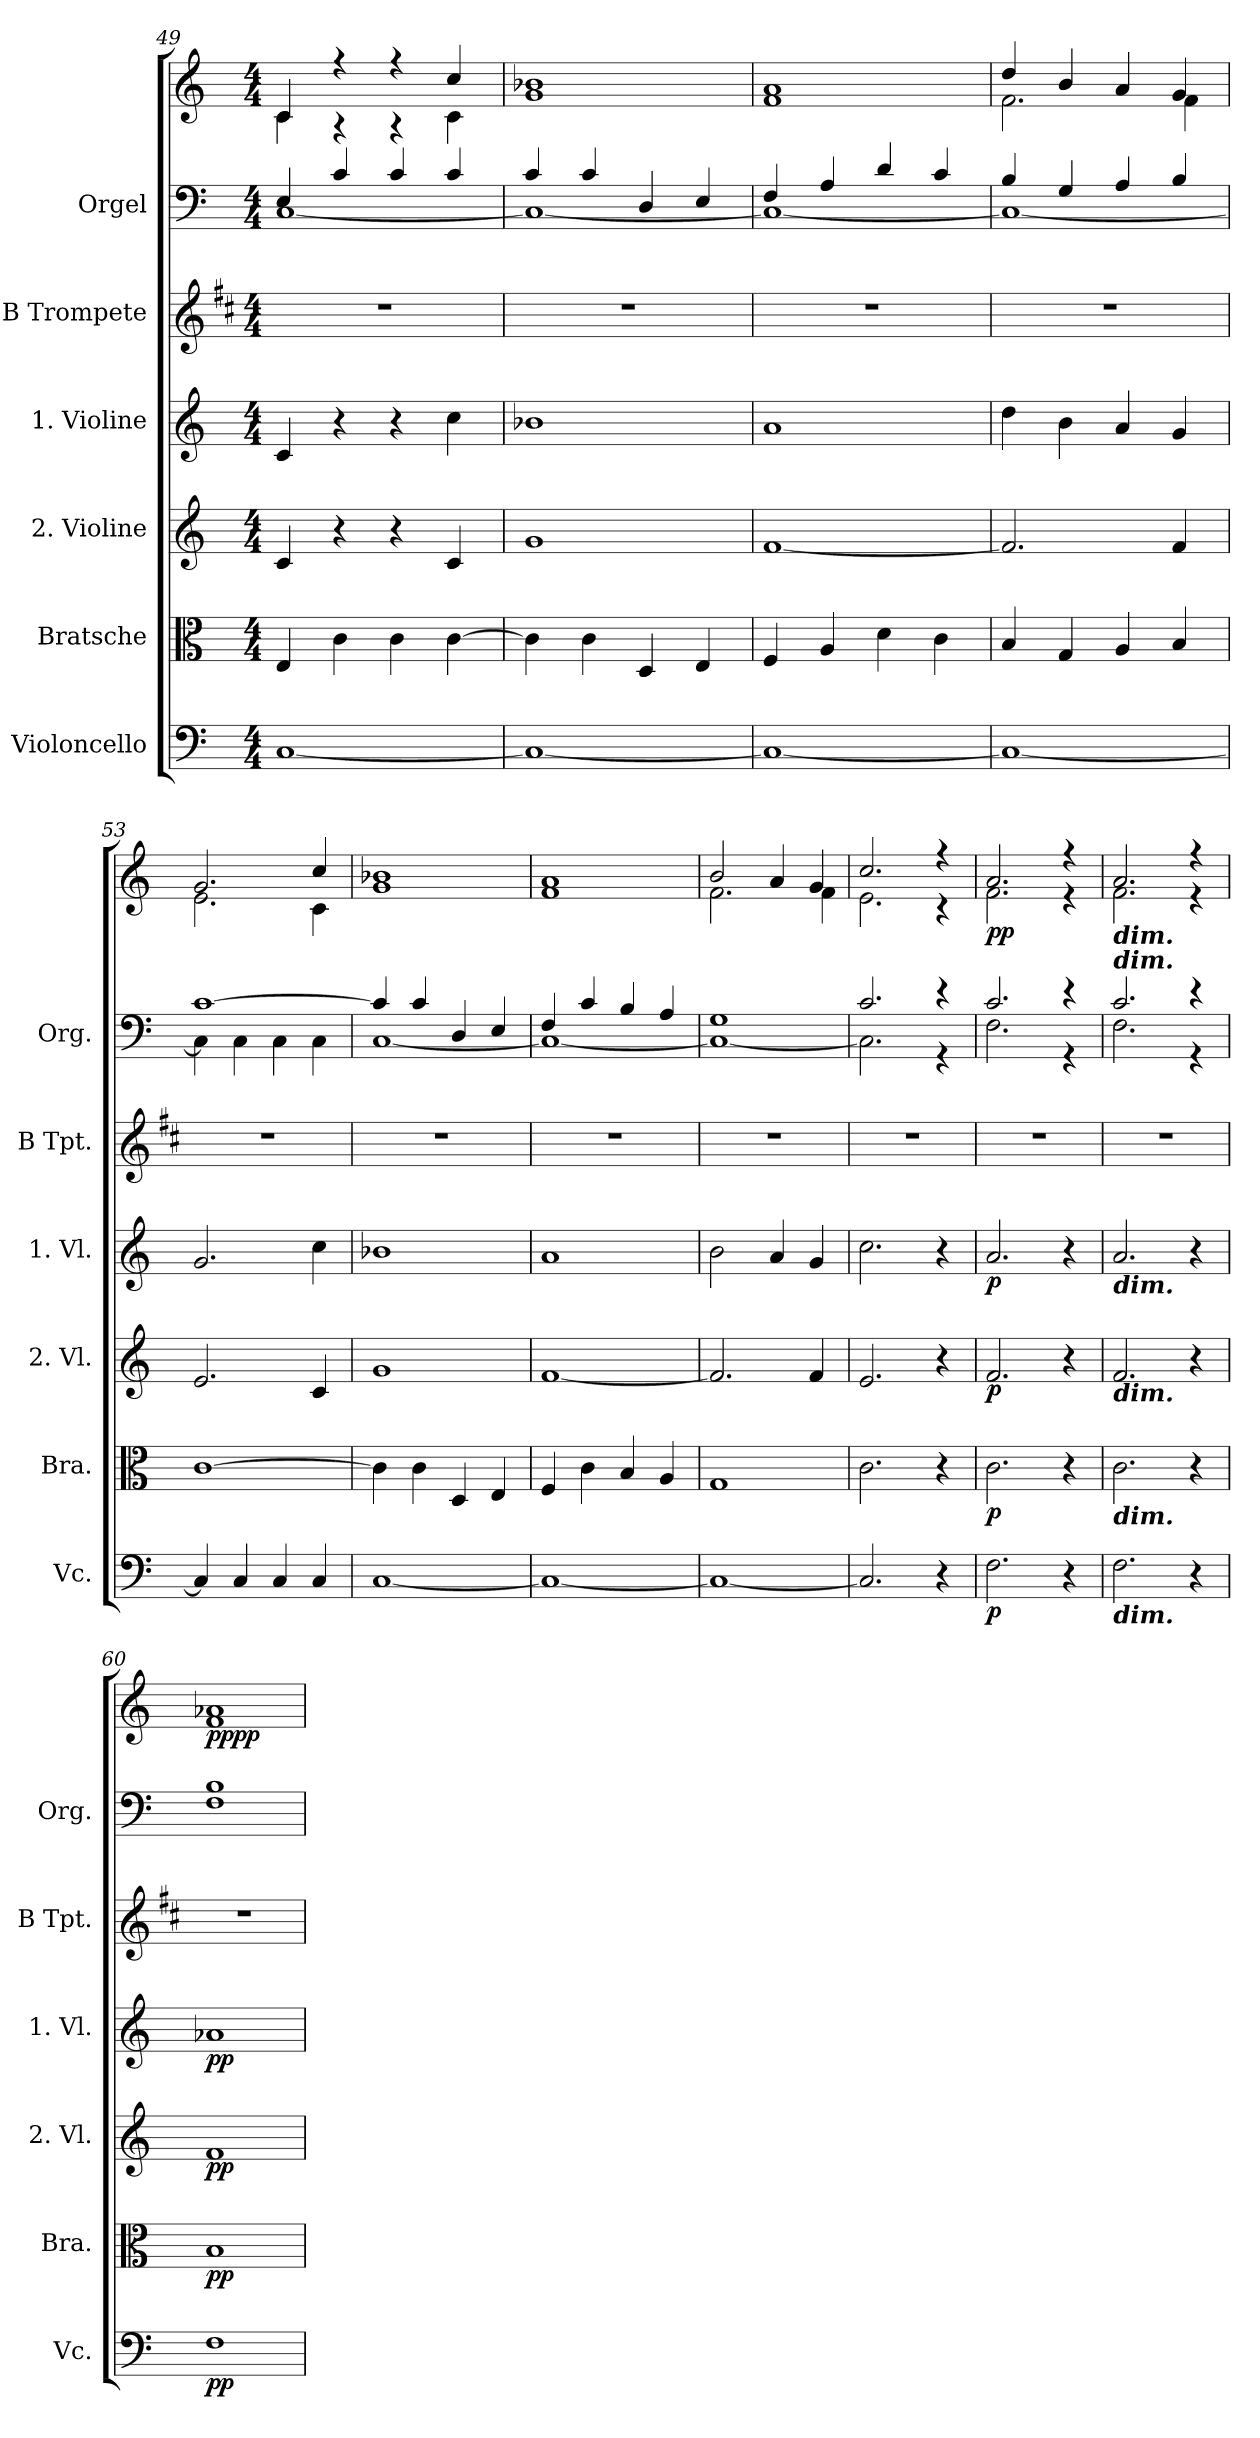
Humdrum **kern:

**kern	**dynam	**kern	**dynam	**kern	**dynam	**kern	**dynam	**kern	**kern	**kern	**dynam
*part6	*part6	*part5	*part5	*part4	*part4	*part3	*part3	*part2	*part1	*part1	*part1
*staff7	*staff7	*staff6	*staff6	*staff5	*staff5	*staff4	*staff4	*staff3	*staff2	*staff1	*staff1/2
*I"Violoncello	*	*I"Bratsche	*	*I"2. Violine	*	*I"1. Violine	*	*I"B Trompete	*I"Orgel	*	*
*I'Vc.	*	*I'Bra.	*	*I'2. Vl.	*	*I'1. Vl.	*	*I'B Tpt.	*I'Org.	*	*
*clefF4	*	*clefC3	*	*clefG2	*	*clefG2	*	*clefG2	*clefF4	*clefG2	*
*	*	*	*	*	*	*	*	*ITrd1c2	*	*	*
*k[]	*	*k[]	*	*k[]	*	*k[]	*	*k[]	*k[]	*k[]	*
*M4/4	*	*M4/4	*	*M4/4	*	*M4/4	*	*M4/4	*M4/4	*M4/4	*
=49	=49	=49	=49	=49	=49	=49	=49	=49	=49	=49	=49
*	*	*	*	*	*	*	*	*	*^	*^	*
[1C	.	4E/	.	4c/	.	4c/	.	1r	4E/	[1C	4c/	4c\	.
.	.	4c\	.	4r	.	4r	.	.	4c/	.	4r	4r	.
.	.	4c\	.	4r	.	4r	.	.	4c/	.	4r	4r	.
.	.	[4c\	.	4c/	.	4cc\	.	.	4c/	.	4cc/	4c\	.
=50	=50	=50	=50	=50	=50	=50	=50	=50	=50	=50	=50	=50	=50
1C_	.	4c\]	.	1g	.	1b-X	.	1r	4c/	1C_	1b-X	1g	.
.	.	4c\	.	.	.	.	.	.	4c/	.	.	.	.
.	.	4D/	.	.	.	.	.	.	4D/	.	.	.	.
.	.	4E/	.	.	.	.	.	.	4E/	.	.	.	.
=51	=51	=51	=51	=51	=51	=51	=51	=51	=51	=51	=51	=51	=51
1C_	.	4F/	.	[1f	.	1a	.	1r	4F/	1C_	1a	1f	.
.	.	4A/	.	.	.	.	.	.	4A/	.	.	.	.
.	.	4d\	.	.	.	.	.	.	4d/	.	.	.	.
.	.	4c\	.	.	.	.	.	.	4c/	.	.	.	.
=52	=52	=52	=52	=52	=52	=52	=52	=52	=52	=52	=52	=52	=52
1C_	.	4B/	.	2.f/]	.	4dd\	.	1r	4B/	1C_	4dd/	2.f\	.
.	.	4G/	.	.	.	4b\	.	.	4G/	.	4b/	.	.
.	.	4A/	.	.	.	4a/	.	.	4A/	.	4a/	.	.
.	.	4B/	.	4f/	.	4g/	.	.	4B/	.	4g/	4f\	.
=53	=53	=53	=53	=53	=53	=53	=53	=53	=53	=53	=53	=53	=53
4C/]	.	[1c	.	2.e/	.	2.g/	.	1r	[1c	4C\]	2.g/	2.e\	.
4C/	.	.	.	.	.	.	.	.	.	4C\	.	.	.
4C/	.	.	.	.	.	.	.	.	.	4C\	.	.	.
4C/	.	.	.	4c/	.	4cc\	.	.	.	4C\	4cc/	4c\	.
!!LO:LB:g=z	!!
=54	=54	=54	=54	=54	=54	=54	=54	=54	=54	=54	=54	=54	=54
[1C	.	4c\]	.	1g	.	1b-X	.	1r	4c/]	[1C	1b-X	1g	.
.	.	4c\	.	.	.	.	.	.	4c/	.	.	.	.
.	.	4D/	.	.	.	.	.	.	4D/	.	.	.	.
.	.	4E/	.	.	.	.	.	.	4E/	.	.	.	.
=55	=55	=55	=55	=55	=55	=55	=55	=55	=55	=55	=55	=55	=55
1C_	.	4F/	.	[1f	.	1a	.	1r	4F/	1C_	1a	1f	.
.	.	4c\	.	.	.	.	.	.	4c/	.	.	.	.
.	.	4B/	.	.	.	.	.	.	4B/	.	.	.	.
.	.	4A/	.	.	.	.	.	.	4A/	.	.	.	.
=56	=56	=56	=56	=56	=56	=56	=56	=56	=56	=56	=56	=56	=56
1C_	.	1G	.	2.f/]	.	2b\	.	1r	1G	1C_	2b/	2.f\	.
.	.	.	.	.	.	4a/	.	.	.	.	4a/	.	.
.	.	.	.	4f/	.	4g/	.	.	.	.	4g/	4f\	.
=57	=57	=57	=57	=57	=57	=57	=57	=57	=57	=57	=57	=57	=57
2.C/]	.	2.c\	.	2.e/	.	2.cc\	.	1r	2.c/	2.C\]	2.cc/	2.e\	.
4r	.	4r	.	4r	.	4r	.	.	4r	4r	4r	4r	.
=58	=58	=58	=58	=58	=58	=58	=58	=58	=58	=58	=58	=58	=58
!	!LO:DY:b	!	!LO:DY:b	!	!LO:DY:b	!	!LO:DY:b	!	!	!	!	!	!LO:DY:b
!	!	!	!	!	!	!	!	!	!	!	!	!	!LO:DY:n=1:b
2.F\	p	2.c\	p	2.f/	p	2.a/	p	1r	2.c/	2.F\	2.a/	2.f\	p p
4r	.	4r	.	4r	.	4r	.	.	4r	4r	4r	4r	.
=59	=59	=59	=59	=59	=59	=59	=59	=59	=59	=59	=59	=59	=59
!	!	!	!	!	!	!	!	!	!	!	!LO:TX:b:Bi:t=dim.	!	!
!	!	!	!	!	!	!	!	!	!	!	!LO:TX:b:Bi:t=dim.	!	!
!	!	!	!	!	!	!LO:TX:b:Bi:t=dim.	!	!	!	!	!	!	!
!	!	!	!	!LO:TX:b:Bi:t=dim.	!	!	!	!	!	!	!	!	!
!	!	!LO:TX:b:Bi:t=dim.	!	!	!	!	!	!	!	!	!	!	!
!LO:TX:b:Bi:t=dim.	!	!	!	!	!	!	!	!	!	!	!	!	!
2.F\	.	2.c\	.	2.f/	.	2.a/	.	1r	2.c/	2.F\	2.a/	2.f\	.
4r	.	4r	.	4r	.	4r	.	.	4r	4r	4r	4r	.
=60	=60	=60	=60	=60	=60	=60	=60	=60	=60	=60	=60	=60	=60
!	!LO:DY:b	!	!LO:DY:b	!	!LO:DY:b	!	!LO:DY:b	!	!	!	!	!	!LO:DY:b
!	!	!	!	!	!	!	!	!	!	!	!	!	!LO:DY:n=1:b
1F	pp	1B	pp	1f	pp	1a-X	pp	1r	1B	1F	1a-X	1f	pp pp
*	*	*	*	*	*	*	*	*	*v	*v	*	*	*
*	*	*	*	*	*	*	*	*	*	*v	*v	*
=	=	=	=	=	=	=	=	=	=	=	=
*-	*-	*-	*-	*-	*-	*-	*-	*-	*-	*-	*-
